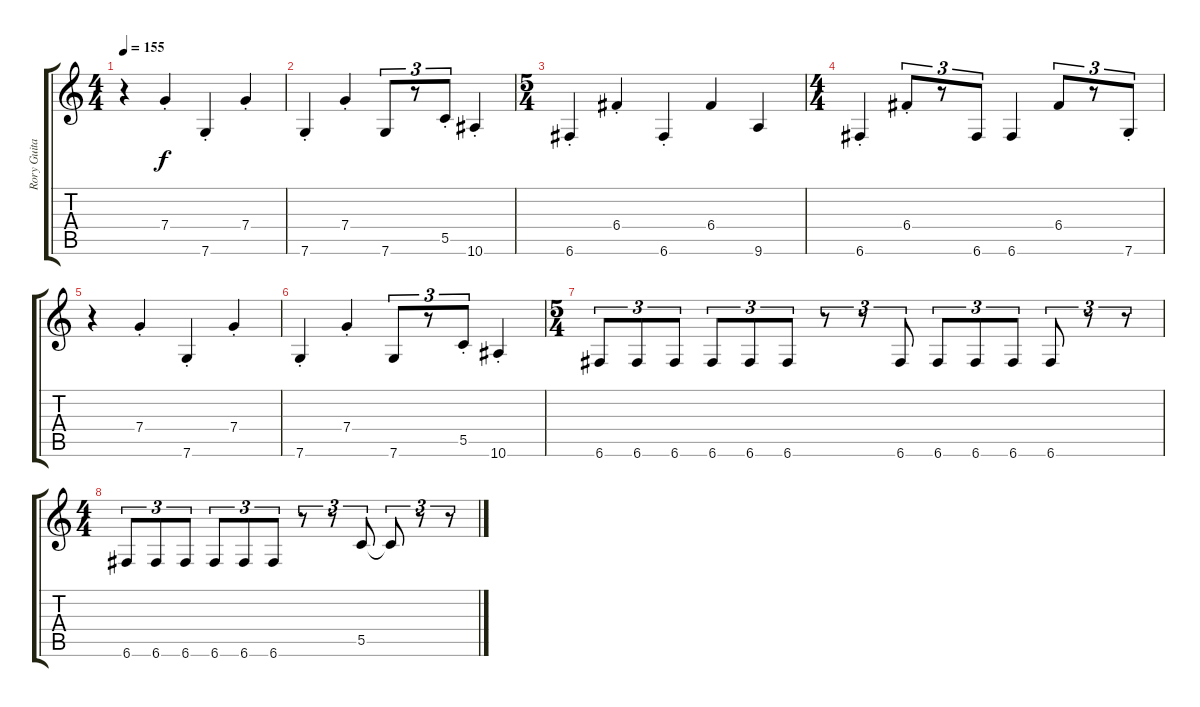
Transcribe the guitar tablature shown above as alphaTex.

\track ("Rory Guitar" "Rory Guita") {instrument overdrivenguitar}
\staff {score tabs}
\tuning (D4 A3 F3 C3 G2 C2) {hide}
\ts (4 4)
\tempo 155
\clef g2
\ks c
r.4{dy f} 7.4{st}.4 7.6{st}.4 7.4{st}.4 |
7.6{st}.4 7.4{st}.4 7.6.8{tu (3 2)} r.8{tu (3 2)} 5.5{st}.8{tu (3 2)} 10.6{st}.4 |
\ts (5 4)
6.6{st}.4 6.4{st}.4 6.6{st}.4 6.4.4 9.6.4 |
\ts (4 4)
6.6{st}.4 6.4{st}.8{tu (3 2)} r.8{tu (3 2)} 6.6.8{tu (3 2)} 6.6.4 6.4.8{tu (3 2)} r.8{tu (3 2)} 7.6{st}.8{tu (3 2)} |
r.4 7.4{st}.4 7.6{st}.4 7.4{st}.4 |
7.6{st}.4 7.4{st}.4 7.6.8{tu (3 2)} r.8{tu (3 2)} 5.5{st}.8{tu (3 2)} 10.6{st}.4 |
\ts (5 4)
6.6.8{tu (3 2)} 6.6.8{tu (3 2)} 6.6.8{tu (3 2)} 6.6.8{tu (3 2)} 6.6.8{tu (3 2)} 6.6.8{tu (3 2)} r.8{tu (3 2)} r.8{tu (3 2)} 6.6.8{tu (3 2)} 6.6.8{tu (3 2)} 6.6.8{tu (3 2)} 6.6.8{tu (3 2)} 6.6.8{tu (3 2)} r.8{tu (3 2)} r.8{tu (3 2)} |
\ts (4 4)
6.6.8{tu (3 2)} 6.6.8{tu (3 2)} 6.6.8{tu (3 2)} 6.6.8{tu (3 2)} 6.6.8{tu (3 2)} 6.6.8{tu (3 2)} r.8{tu (3 2)} r.8{tu (3 2)} 5.5.8{tu (3 2)} 5.5{t}.8{tu (3 2)} r.8{tu (3 2)} r.8{tu (3 2)}
